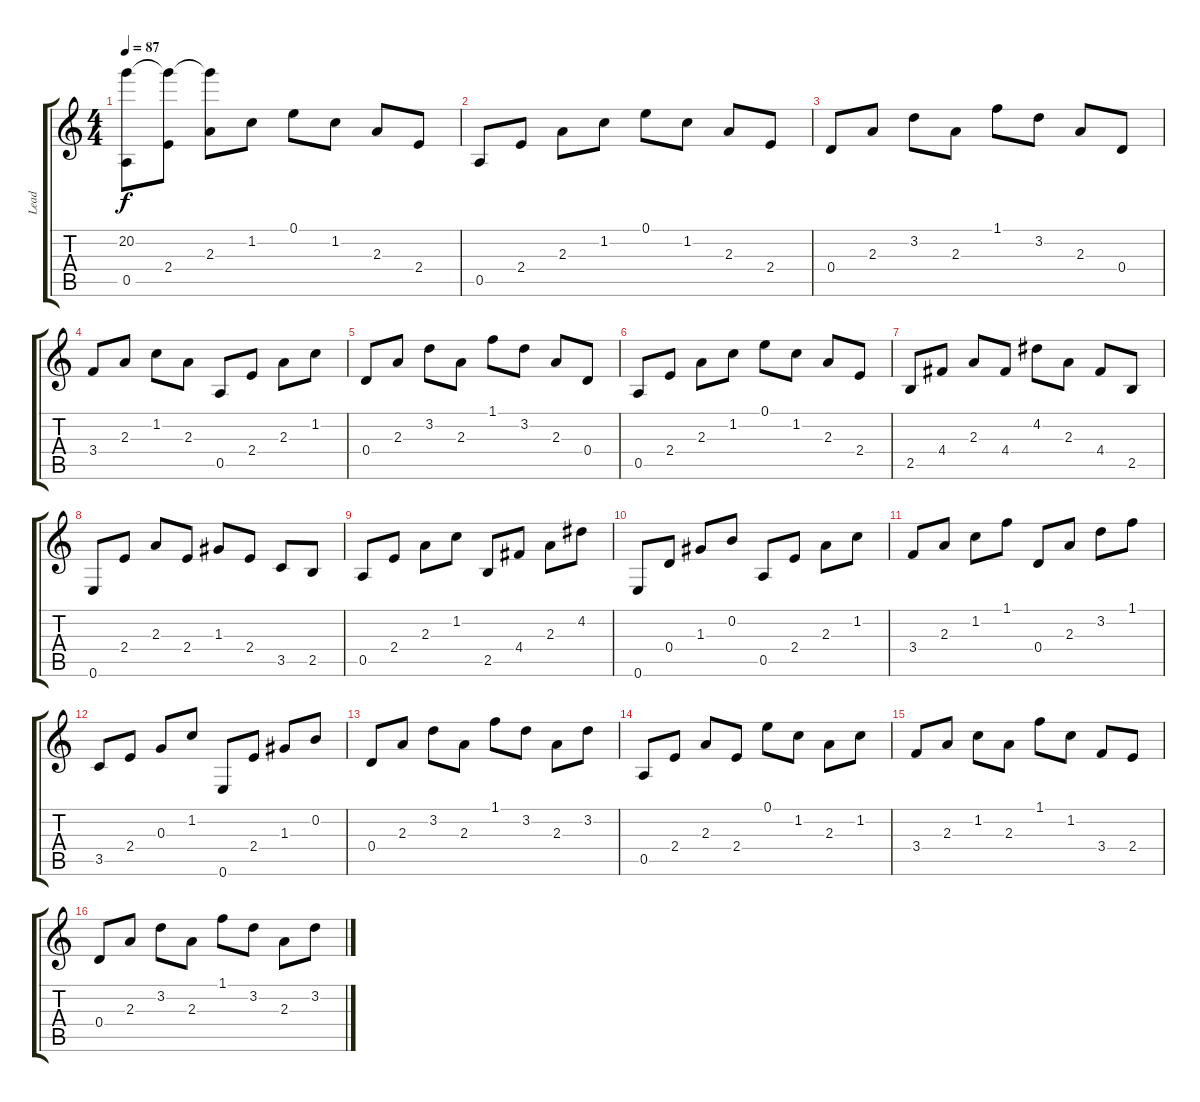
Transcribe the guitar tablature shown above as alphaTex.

\track ("Lead" "Lead") {instrument electricguitarclean}
\staff {score tabs}
\tuning (E4 B3 G3 D3 A2 E2) {hide}
\ts (4 4)
\tempo 87
\clef g2
\ks c
(20.2{t} 0.5).8{dy f} (20.2{t} 2.4).8 (20.2{t} 2.3).8 1.2.8 0.1.8 1.2.8 2.3.8 2.4.8 |
0.5.8 2.4.8 2.3.8 1.2.8 0.1.8 1.2.8 2.3.8 2.4.8 |
0.4.8 2.3.8 3.2.8 2.3.8 1.1.8 3.2.8 2.3.8 0.4.8 |
3.4.8 2.3.8 1.2.8 2.3.8 0.5.8 2.4.8 2.3.8 1.2.8 |
0.4.8 2.3.8 3.2.8 2.3.8 1.1.8 3.2.8 2.3.8 0.4.8 |
0.5.8 2.4.8 2.3.8 1.2.8 0.1.8 1.2.8 2.3.8 2.4.8 |
2.5.8 4.4.8 2.3.8 4.4.8 4.2.8 2.3.8 4.4.8 2.5.8 |
0.6.8 2.4.8 2.3.8 2.4.8 1.3.8 2.4.8 3.5.8 2.5.8 |
0.5.8 2.4.8 2.3.8 1.2.8 2.5.8 4.4.8 2.3.8 4.2.8 |
0.6.8 0.4.8 1.3.8 0.2.8 0.5.8 2.4.8 2.3.8 1.2.8 |
3.4.8 2.3.8 1.2.8 1.1.8 0.4.8 2.3.8 3.2.8 1.1.8 |
3.5.8 2.4.8 0.3.8 1.2.8 0.6.8 2.4.8 1.3.8 0.2.8 |
0.4.8 2.3.8 3.2.8 2.3.8 1.1.8 3.2.8 2.3.8 3.2.8 |
0.5.8 2.4.8 2.3.8 2.4.8 0.1.8 1.2.8 2.3.8 1.2.8 |
3.4.8 2.3.8 1.2.8 2.3.8 1.1.8 1.2.8 3.4.8 2.4.8 |
0.4.8 2.3.8 3.2.8 2.3.8 1.1.8 3.2.8 2.3.8 3.2.8
